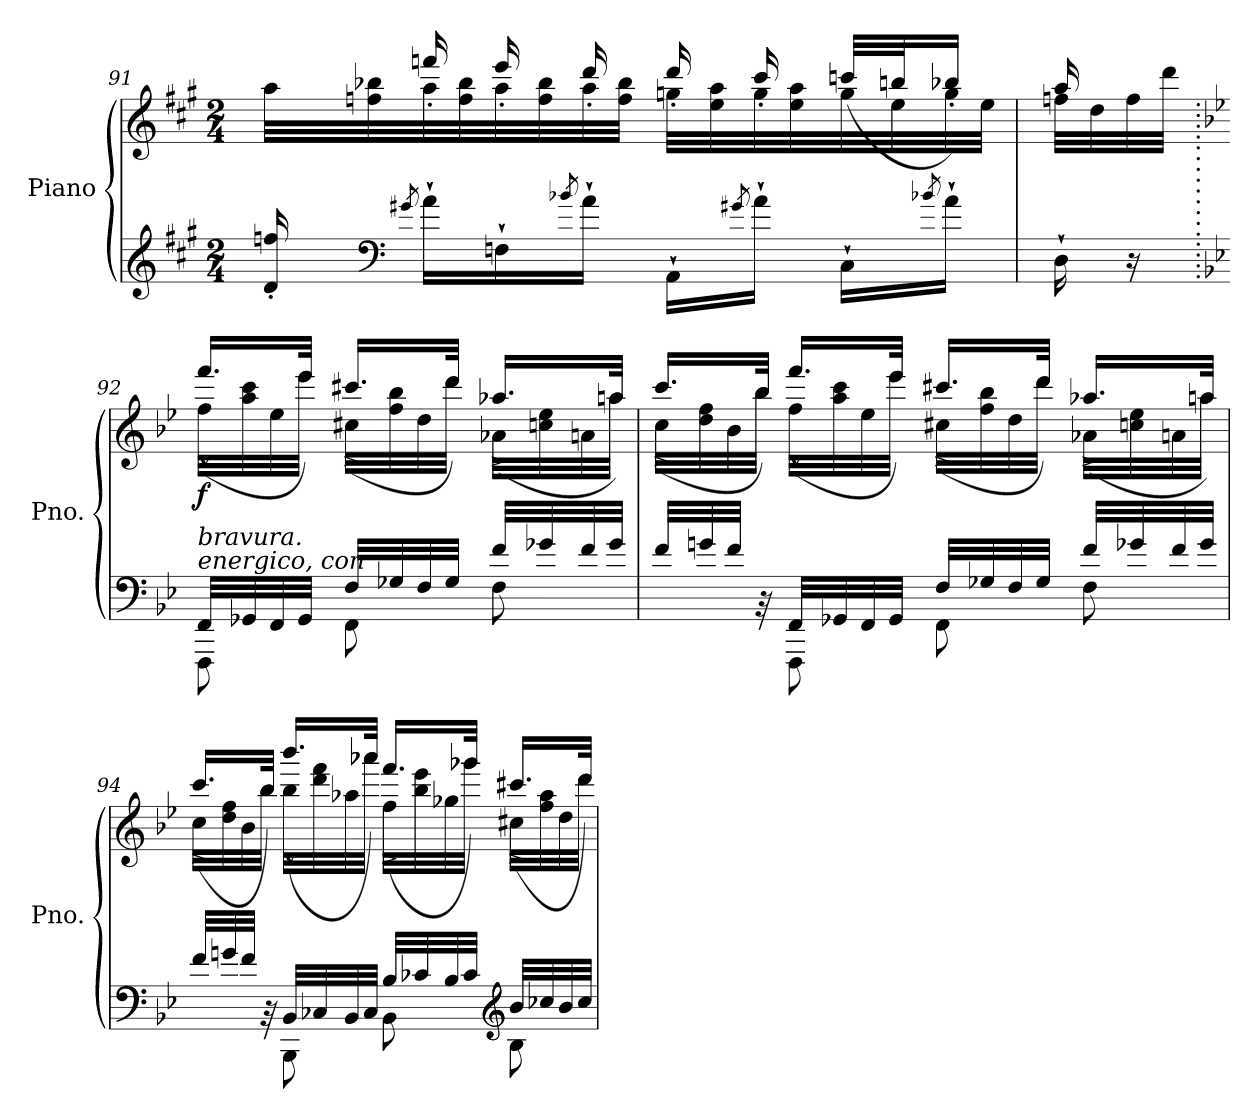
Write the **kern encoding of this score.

**kern	**kern	**dynam
*part1	*part1	*part1
*staff2	*staff1	*staff1/2
*I"Piano	*	*
*I'Pno.	*	*
*clefG2	*clefG2	*
*k[f#c#g#]	*k[f#c#g#]	*
*M2/4	*M2/4	*
=91	=91	=91
*	*^	*
16d/' 16ffn/'	32aa\LLL	16ryy	.
.	32ffn\ 32bb-X\	.	.
*clefF4	*	*	*
8qg#X/	.	.	.
16a`\LL	32aa\	16fffn'/	.
.	32ff\ 32bb-\	.	.
16Fn`\	32aa\	16eee'/	.
.	32ff\ 32bb-\	.	.
8qb-X/	.	.	.
16a`\JJ	32aa\	16ddd'/	.
.	32ff\ 32bb-\JJJ	.	.
16AA`\LL	32ggn\LLL	16ddd'/	.
.	32ee\ 32aa\	.	.
8qg#X/	.	.	.
16a`\JJ	32gg\	16ccc#'/	.
.	32ee\ 32aa\	.	.
16C#`\LL	32gg\	(32cccn/LLL	.
.	32ee\	32bbn/J	.
8qb-X/	.	.	.
16a`\JJ	32gg\	16bb-X'/JJ)	.
.	32ee\JJJ	.	.
=91X1	=91X1	=91X1	=91X1
16D`\	32ffn\LLL	16aa/	.
.	32dd\	.	.
16r	32ff\	16ryy	.
.	32ddd\JJJ	.	.
=92.	=92.	=92.	=92.
*k[b-e-]	*k[b-e-]	*	*
*^	*	*	*
!LO:TX:a:i:t=energico, con	!	!	!	!
!LO:TX:a:i:t=bravura.	!	!	!	!
!	!	!	!	!LO:DY:b
32FF/LLL	8FFF\	32ff\LLL	(16.fff^^/LL	f
32GG-X/	.	32aa\ 32ccc\	.	.
32FF/	.	32ee-\	.	.
32GG-/JJJ	.	32eee-\JJJ	32eee-/JJk)	.
32F/LLL	8FF\	32cc#X\LLL	(16.ccc#X^/LL	.
32G-X/	.	32ff\ 32bb-\	.	.
32F/	.	32dd\	.	.
32G-/JJJ	.	32ddd\JJJ	32ddd/JJk)	.
32f/LLL	8F\	32a-X\LLL	(16.aa-X^/LL	.
32g-X/	.	32ccn\ 32ee-\	.	.
32f/	.	32an\	.	.
32g-/JJJ	.	32aan\JJJ	32aa/JJk)	.
!!LO:PB:g=z	!!
=93	=93	=93	=93	=93
32f/LLL	8ryy	32cc\LLL	(16.ccc^/LL	.
32gn/	.	32dd\ 32ff\	.	.
32f/JJJ	.	32b-\	.	.
32rBB	.	32bb-\JJJ	32bb-/JJk)	.
!	!	!	!	!LO:DY:b
32FF/LLL	8FFF\	32ff\LLL	(16.fff^^/LL	other-dynamics
32GG-X/	.	32aa\ 32ccc\	.	.
32FF/	.	32ee-\	.	.
32GG-/JJJ	.	32eee-\JJJ	32eee-/JJk)	.
32F/LLL	8FF\	32cc#X\LLL	(16.ccc#X^/LL	.
32G-X/	.	32ff\ 32bb-\	.	.
32F/	.	32dd\	.	.
32G-/JJJ	.	32ddd\JJJ	32ddd/JJk)	.
32f/LLL	8F\	32a-X\LLL	(16.aa-X^/LL	.
32g-X/	.	32ccn\ 32ee-\	.	.
32f/	.	32an\	.	.
32g-/JJJ	.	32aan\JJJ	32aa/JJk)	.
=94	=94	=94	=94	=94
32f/LLL	8ryy	32cc\LLL	(16.ccc^/LL	.
32gn/	.	32dd\ 32ff\	.	.
32f/JJJ	.	32b-\	.	.
32rBB	.	32bb-\JJJ	32bb-/JJk)	.
!	!	!	!	!LO:DY:b
32BB-/LLL	8BBB-\	32bb-\LLL	(16.bbb-^^/LL	other-dynamics
32C-X/	.	32ddd\ 32fff\	.	.
32BB-/	.	32aa-X\	.	.
32C-/JJJ	.	32aaa-X\JJJ	32aaa-/JJk)	.
32B-/LLL	8BB-\	32ff\LLL	(16.fff^/LL	.
32c-X/	.	32bb-\ 32eee-\	.	.
32B-/	.	32gg-X\	.	.
32c-/JJJ	.	32ggg-X\JJJ	32ggg-/JJk)	.
*clefG2	*	*	*	*
32b-/LLL	8B-\	32cc#X\LLL	(16.ccc#X^/LL	.
32cc-X/	.	32ff\ 32aa-\	.	.
32b-/	.	32dd\	.	.
32cc-/JJJ	.	32ddd\JJJ	32ddd/JJk)	.
*v	*v	*	*	*
*	*v	*v	*
=	=	=
*-	*-	*-
